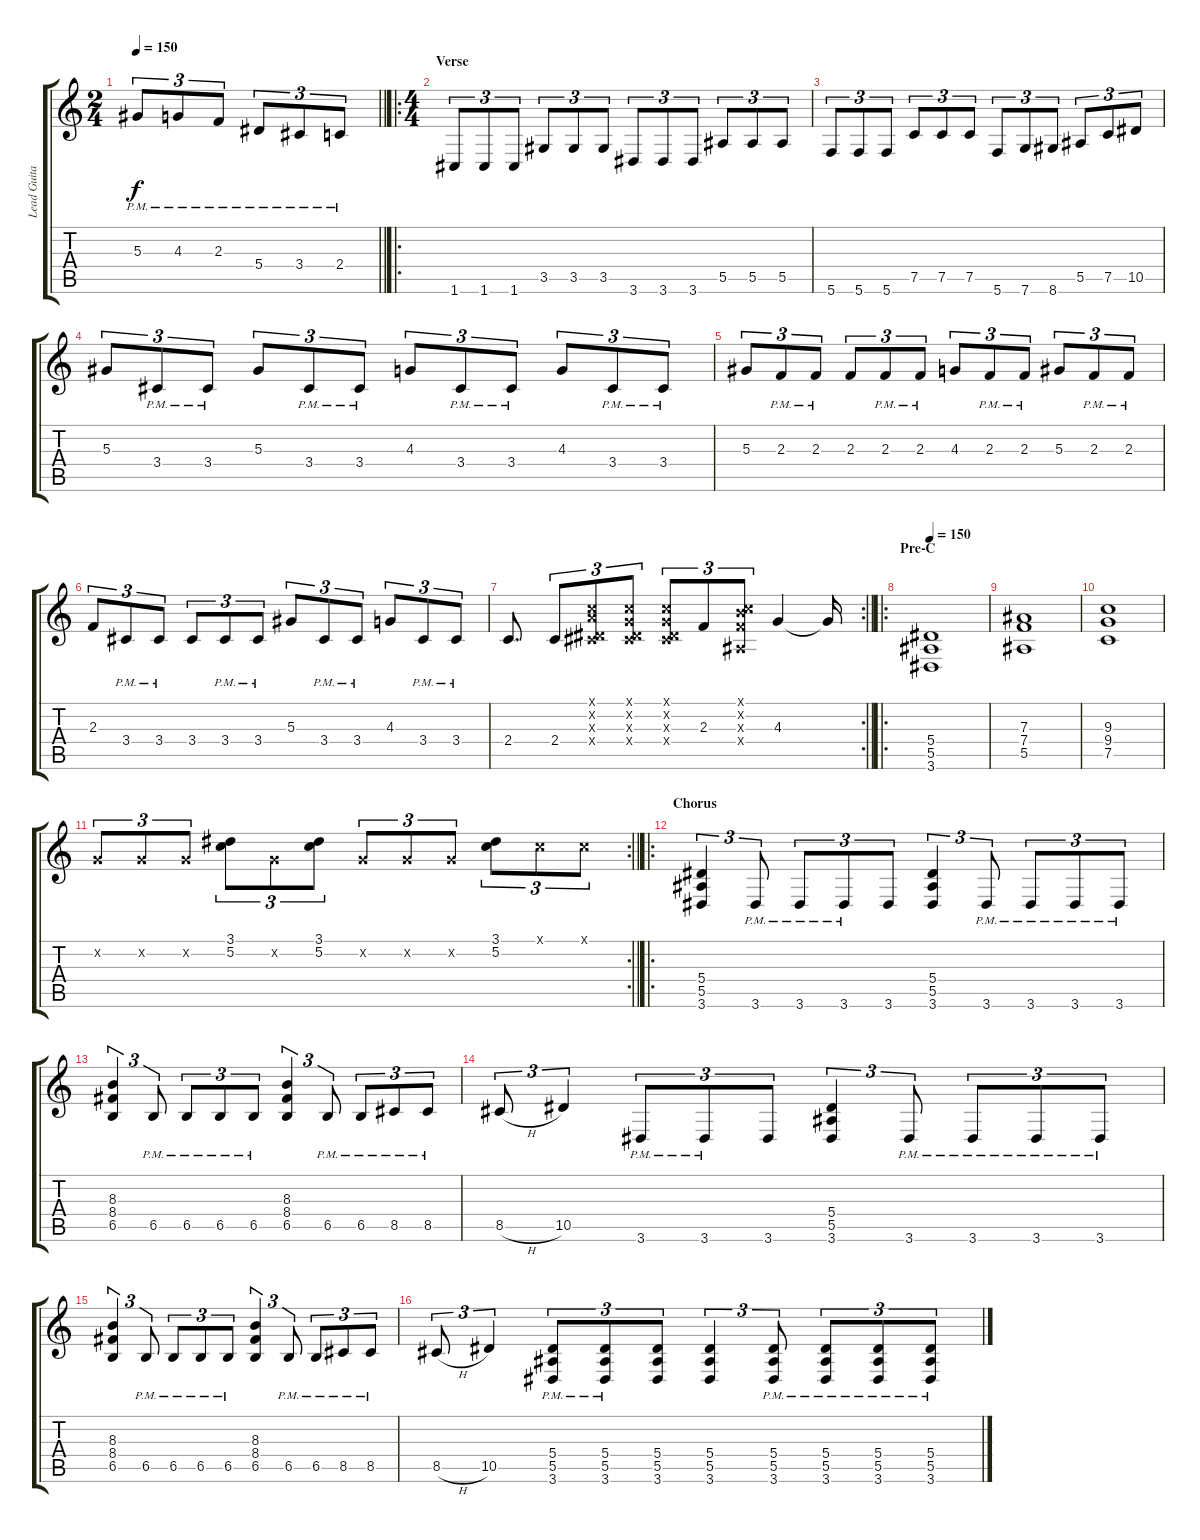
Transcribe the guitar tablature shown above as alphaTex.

\track ("Lead Guitar" "Lead Guita") {instrument distortionguitar}
\staff {score tabs}
\tuning (C4 G3 Eb3 Bb2 F2 C2) {hide}
\ts (2 4)
\tempo 150
\clef g2
\barLineRight lightlight
\ks c
5.3{pm}.8{tu (3 2) dy f instrument distortionguitar} 4.3{pm}.8{tu (3 2)} 2.3{pm}.8{tu (3 2)} 5.4{pm}.8{tu (3 2)} 3.4{pm}.8{tu (3 2)} 2.4{pm}.8{tu (3 2)} |
\ro
\ts (4 4)
\section ("" "Verse")
1.6.8{tu (3 2)} 1.6.8{tu (3 2)} 1.6.8{tu (3 2)} 3.5.8{tu (3 2)} 3.5.8{tu (3 2)} 3.5.8{tu (3 2)} 3.6.8{tu (3 2)} 3.6.8{tu (3 2)} 3.6.8{tu (3 2)} 5.5.8{tu (3 2)} 5.5.8{tu (3 2)} 5.5.8{tu (3 2)} |
5.6.8{tu (3 2)} 5.6.8{tu (3 2)} 5.6.8{tu (3 2)} 7.5.8{tu (3 2)} 7.5.8{tu (3 2)} 7.5.8{tu (3 2)} 5.6.8{tu (3 2)} 7.6.8{tu (3 2)} 8.6.8{tu (3 2)} 5.5.8{tu (3 2)} 7.5.8{tu (3 2)} 10.5.8{tu (3 2)} |
5.3.8{tu (3 2)} 3.4{pm}.8{tu (3 2)} 3.4{pm}.8{tu (3 2)} 5.3.8{tu (3 2)} 3.4{pm}.8{tu (3 2)} 3.4{pm}.8{tu (3 2)} 4.3.8{tu (3 2)} 3.4{pm}.8{tu (3 2)} 3.4{pm}.8{tu (3 2)} 4.3.8{tu (3 2)} 3.4{pm}.8{tu (3 2)} 3.4{pm}.8{tu (3 2)} |
5.3.8{tu (3 2)} 2.3{pm}.8{tu (3 2)} 2.3{pm}.8{tu (3 2)} 2.3.8{tu (3 2)} 2.3{pm}.8{tu (3 2)} 2.3{pm}.8{tu (3 2)} 4.3.8{tu (3 2)} 2.3{pm}.8{tu (3 2)} 2.3{pm}.8{tu (3 2)} 5.3.8{tu (3 2)} 2.3{pm}.8{tu (3 2)} 2.3{pm}.8{tu (3 2)} |
2.3.8{tu (3 2)} 3.4{pm}.8{tu (3 2)} 3.4{pm}.8{tu (3 2)} 3.4.8{tu (3 2)} 3.4{pm}.8{tu (3 2)} 3.4{pm}.8{tu (3 2)} 5.3.8{tu (3 2)} 3.4{pm}.8{tu (3 2)} 3.4{pm}.8{tu (3 2)} 4.3.8{tu (3 2)} 3.4{pm}.8{tu (3 2)} 3.4{pm}.8{tu (3 2)} |
\rc 2
\barLineRight lightlight
2.4.8{d volume 13} 2.4.8{tu (3 2)} (0.1{x} 2.2{x} 0.3{x} 3.4{x}).8{tu (3 2)} (0.1{x} 0.2{x} 0.3{x} 3.4{x}).8{tu (3 2)} (0.1{x} 0.2{x} 0.3{x} 3.4{x}).8{tu (3 2)} 2.3.8{tu (3 2)} (0.1{x} 4.2{x} 2.3{x} 0.4{x}).8{tu (3 2)} 4.3.4 4.3{t}.16 |
\ro
\section ("" "Pre-C")
\tempo 150
(5.4 5.5 3.6).1 |
(7.3 7.4 5.5).1 |
(9.3 9.4 7.5).1 |
\rc 2
\barLineRight lightlight
0.2{x}.8{tu (3 2)} 0.2{x}.8{tu (3 2)} 0.2{x}.8{tu (3 2)} (3.1 5.2).8{tu (3 2)} 0.2{x}.8{tu (3 2)} (3.1 5.2).8{tu (3 2)} 0.2{x}.8{tu (3 2)} 0.2{x}.8{tu (3 2)} 0.2{x}.8{tu (3 2)} (3.1 5.2).8{tu (3 2)} 0.1{x}.8{tu (3 2)} 0.1{x}.8{tu (3 2)} |
\ro
\section ("" "Chorus")
(5.4 5.5 3.6).4{tu (3 2)} 3.6{pm}.8{tu (3 2)} 3.6{pm}.8{tu (3 2)} 3.6{pm}.8{tu (3 2)} 3.6.8{tu (3 2)} (5.4 5.5 3.6).4{tu (3 2)} 3.6{pm}.8{tu (3 2)} 3.6{pm}.8{tu (3 2)} 3.6{pm}.8{tu (3 2)} 3.6{pm}.8{tu (3 2)} |
(8.3 8.4 6.5).4{tu (3 2)} 6.5{pm}.8{tu (3 2)} 6.5{pm}.8{tu (3 2)} 6.5{pm}.8{tu (3 2)} 6.5{pm}.8{tu (3 2)} (8.3 8.4 6.5).4{tu (3 2)} 6.5{pm}.8{tu (3 2)} 6.5{pm}.8{tu (3 2)} 8.5{pm}.8{tu (3 2)} 8.5{pm}.8{tu (3 2)} |
8.5{h}.8{tu (3 2)} 10.5.4{tu (3 2)} 3.6{pm}.8{tu (3 2)} 3.6{pm}.8{tu (3 2)} 3.6.8{tu (3 2)} (5.4 5.5 3.6).4{tu (3 2)} 3.6{pm}.8{tu (3 2)} 3.6{pm}.8{tu (3 2)} 3.6{pm}.8{tu (3 2)} 3.6{pm}.8{tu (3 2)} |
(8.3 8.4 6.5).4{tu (3 2)} 6.5{pm}.8{tu (3 2)} 6.5{pm}.8{tu (3 2)} 6.5{pm}.8{tu (3 2)} 6.5{pm}.8{tu (3 2)} (8.3 8.4 6.5).4{tu (3 2)} 6.5{pm}.8{tu (3 2)} 6.5{pm}.8{tu (3 2)} 8.5{pm}.8{tu (3 2)} 8.5{pm}.8{tu (3 2)} |
8.5{h}.8{tu (3 2)} 10.5.4{tu (3 2)} (5.4 5.5 3.6{pm}).8{tu (3 2)} (5.4 5.5 3.6{pm}).8{tu (3 2)} (5.4 5.5 3.6).8{tu (3 2)} (5.4 5.5 3.6).4{tu (3 2)} (5.4 5.5 3.6{pm}).8{tu (3 2)} (5.4 5.5 3.6{pm}).8{tu (3 2)} (5.4 5.5 3.6{pm}).8{tu (3 2)} (5.4 5.5 3.6{pm}).8{tu (3 2)}
